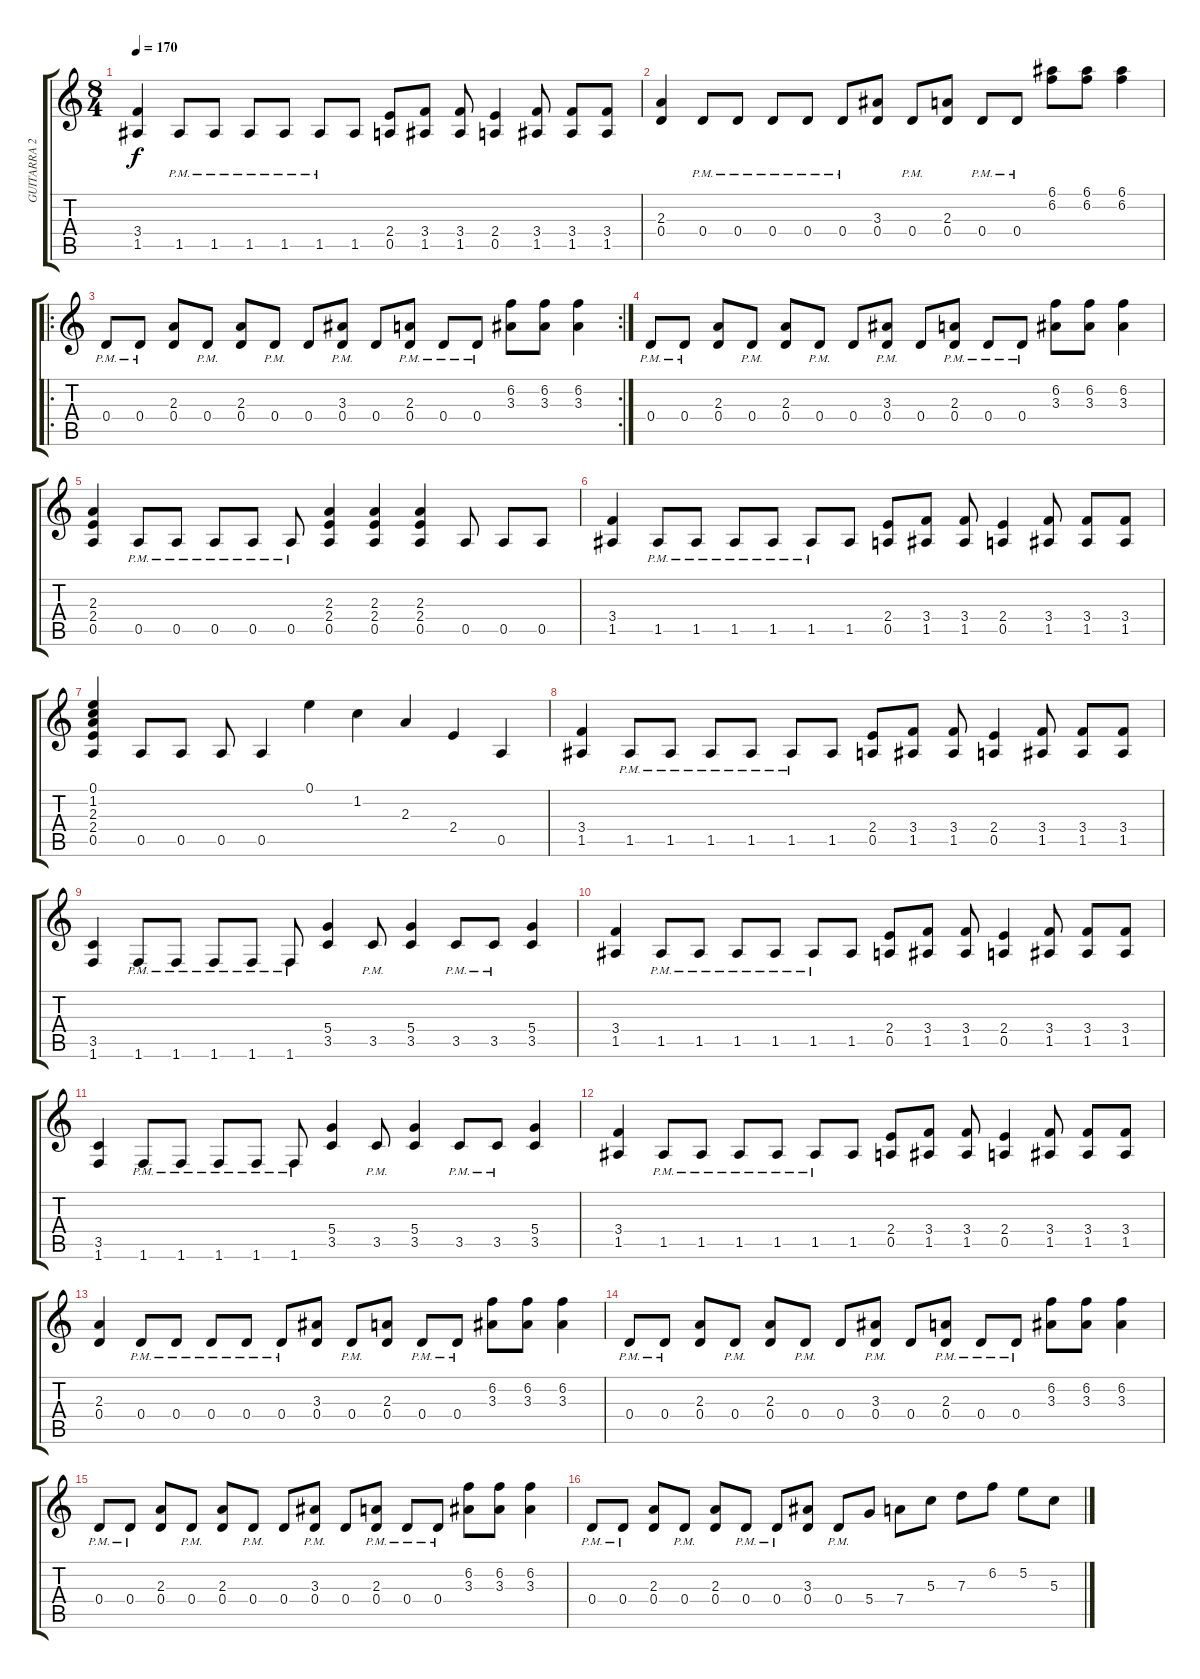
\track ("GUITARRA 2" "GUITARRA 2") {instrument distortionguitar}
\staff {score tabs}
\tuning (E4 B3 G3 D3 A2 E2) {hide}
\ts (8 4)
\tempo 170
\clef g2
\ks c
(3.4 1.5).4{dy f} 1.5{pm}.8 1.5{pm}.8 1.5{pm}.8 1.5{pm}.8 1.5{pm}.8 1.5.8 (2.4 0.5).8 (3.4 1.5).8 (3.4 1.5).8 (2.4 0.5).4 (3.4 1.5).8 (3.4 1.5).8 (3.4 1.5).8 |
(2.3 0.4).4 0.4{pm}.8 0.4{pm}.8 0.4{pm}.8 0.4{pm}.8 0.4{pm}.8 (3.3 0.4).8 0.4{pm}.8 (2.3 0.4).8 0.4{pm}.8 0.4{pm}.8 (6.1 6.2).8 (6.1 6.2).8 (6.1 6.2).4 |
\ro
\rc 2
0.4{pm}.8 0.4{pm}.8 (2.3 0.4).8 0.4{pm}.8 (2.3 0.4).8 0.4{pm}.8 0.4.8 (3.3 0.4{pm}).8 0.4.8 (2.3 0.4{pm}).8 0.4{pm}.8 0.4{pm}.8 (6.2 3.3).8 (6.2 3.3).8 (6.2 3.3).4 |
0.4{pm}.8 0.4{pm}.8 (2.3 0.4).8 0.4{pm}.8 (2.3 0.4).8 0.4{pm}.8 0.4.8 (3.3 0.4{pm}).8 0.4.8 (2.3 0.4{pm}).8 0.4{pm}.8 0.4{pm}.8 (6.2 3.3).8 (6.2 3.3).8 (6.2 3.3).4 |
(2.3 2.4 0.5).4 0.5{pm}.8 0.5{pm}.8 0.5{pm}.8 0.5{pm}.8 0.5{pm}.8 (2.3 2.4 0.5).4 (2.3 2.4 0.5).4 (2.3 2.4 0.5).4 0.5.8 0.5.8 0.5.8 |
(3.4 1.5).4 1.5{pm}.8 1.5{pm}.8 1.5{pm}.8 1.5{pm}.8 1.5{pm}.8 1.5.8 (2.4 0.5).8 (3.4 1.5).8 (3.4 1.5).8 (2.4 0.5).4 (3.4 1.5).8 (3.4 1.5).8 (3.4 1.5).8 |
(0.1 1.2 2.3 2.4 0.5).4 0.5.8 0.5.8 0.5.8 0.5.4 0.1.4 1.2.4 2.3.4 2.4.4 0.5.4 |
(3.4 1.5).4 1.5{pm}.8 1.5{pm}.8 1.5{pm}.8 1.5{pm}.8 1.5{pm}.8 1.5.8 (2.4 0.5).8 (3.4 1.5).8 (3.4 1.5).8 (2.4 0.5).4 (3.4 1.5).8 (3.4 1.5).8 (3.4 1.5).8 |
(3.5 1.6).4 1.6{pm}.8 1.6{pm}.8 1.6{pm}.8 1.6{pm}.8 1.6{pm}.8 (5.4 3.5).4 3.5{pm}.8 (5.4 3.5).4 3.5{pm}.8 3.5{pm}.8 (5.4 3.5).4 |
(3.4 1.5).4 1.5{pm}.8 1.5{pm}.8 1.5{pm}.8 1.5{pm}.8 1.5{pm}.8 1.5.8 (2.4 0.5).8 (3.4 1.5).8 (3.4 1.5).8 (2.4 0.5).4 (3.4 1.5).8 (3.4 1.5).8 (3.4 1.5).8 |
(3.5 1.6).4 1.6{pm}.8 1.6{pm}.8 1.6{pm}.8 1.6{pm}.8 1.6{pm}.8 (5.4 3.5).4 3.5{pm}.8 (5.4 3.5).4 3.5{pm}.8 3.5{pm}.8 (5.4 3.5).4 |
(3.4 1.5).4 1.5{pm}.8 1.5{pm}.8 1.5{pm}.8 1.5{pm}.8 1.5{pm}.8 1.5.8 (2.4 0.5).8 (3.4 1.5).8 (3.4 1.5).8 (2.4 0.5).4 (3.4 1.5).8 (3.4 1.5).8 (3.4 1.5).8 |
(2.3 0.4).4 0.4{pm}.8 0.4{pm}.8 0.4{pm}.8 0.4{pm}.8 0.4{pm}.8 (3.3 0.4).8 0.4{pm}.8 (2.3 0.4).8 0.4{pm}.8 0.4{pm}.8 (6.2 3.3).8 (6.2 3.3).8 (6.2 3.3).4 |
0.4{pm}.8 0.4{pm}.8 (2.3 0.4).8 0.4{pm}.8 (2.3 0.4).8 0.4{pm}.8 0.4.8 (3.3 0.4{pm}).8 0.4.8 (2.3 0.4{pm}).8 0.4{pm}.8 0.4{pm}.8 (6.2 3.3).8 (6.2 3.3).8 (6.2 3.3).4 |
0.4{pm}.8 0.4{pm}.8 (2.3 0.4).8 0.4{pm}.8 (2.3 0.4).8 0.4{pm}.8 0.4.8 (3.3 0.4{pm}).8 0.4.8 (2.3 0.4{pm}).8 0.4{pm}.8 0.4{pm}.8 (6.2 3.3).8 (6.2 3.3).8 (6.2 3.3).4 |
0.4{pm}.8 0.4{pm}.8 (2.3 0.4).8 0.4{pm}.8 (2.3 0.4).8 0.4{pm}.8 0.4{pm}.8 (3.3 0.4).8 0.4{pm}.8 5.4.8 7.4.8 5.3.8 7.3.8 6.2.8 5.2.8 5.3.8
